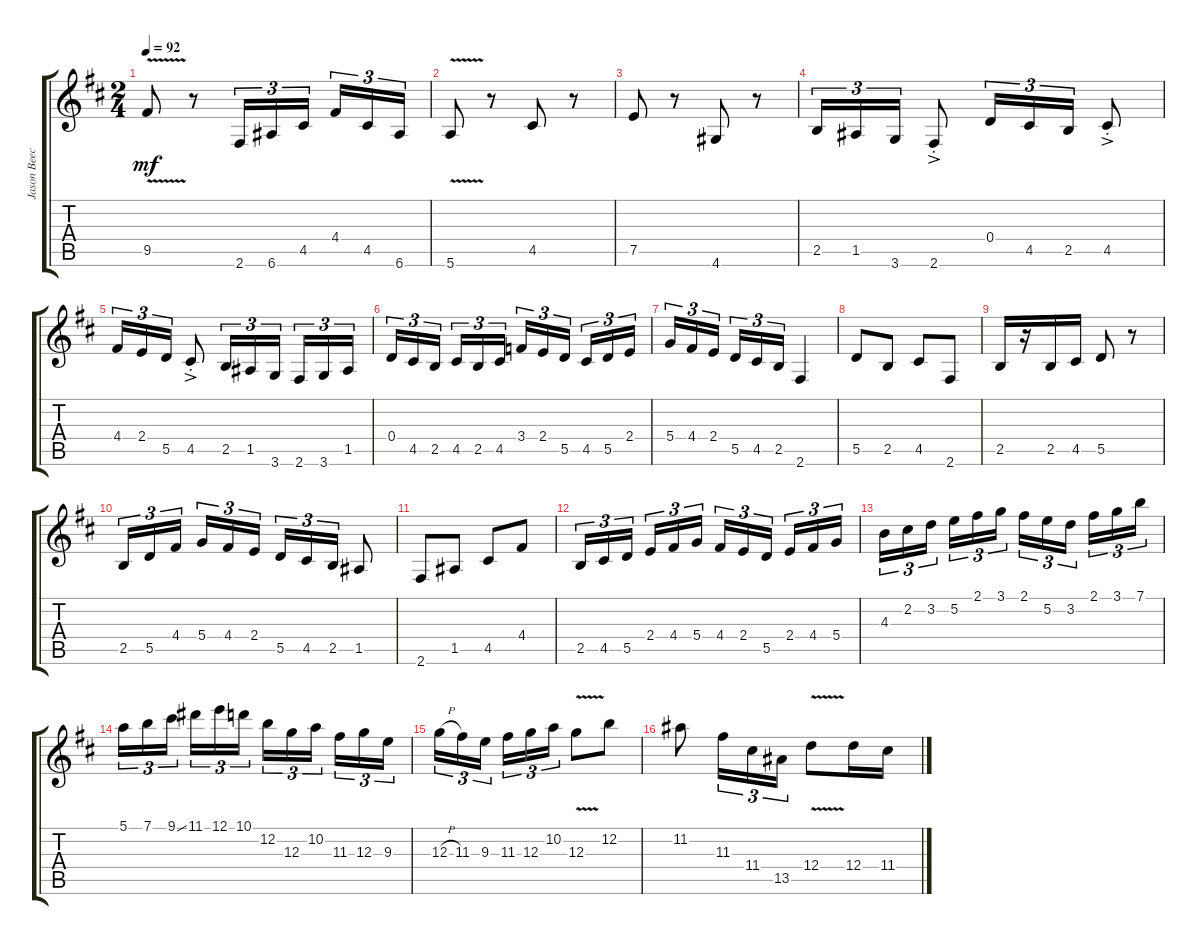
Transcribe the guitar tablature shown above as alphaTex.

\track ("Jason Beecker Lead 2" "Jason Beec") {instrument distortionguitar}
\staff {score tabs}
\tuning (E4 B3 G3 D3 A2 E2) {hide}
\ts (2 4)
\tempo 92
\clef g2
\ks d
9.5{v}.8{dy mf} r.8 2.6.16{tu (3 2)} 6.6.16{tu (3 2)} 4.5.16{tu (3 2) beam splitsecondary} 4.4.16{tu (3 2)} 4.5.16{tu (3 2)} 6.6.16{tu (3 2)} |
5.6{v}.8 r.8 4.5.8 r.8 |
7.5.8 r.8 4.6.8 r.8 |
2.5.16{tu (3 2)} 1.5.16{tu (3 2)} 3.6.16{tu (3 2)} 2.6{ac st}.8 0.4.16{tu (3 2)} 4.5.16{tu (3 2)} 2.5.16{tu (3 2)} 4.5{ac st}.8 |
4.4.16{tu (3 2)} 2.4.16{tu (3 2)} 5.5.16{tu (3 2)} 4.5{ac st}.8 2.5.16{tu (3 2)} 1.5.16{tu (3 2)} 3.6.16{tu (3 2) beam splitsecondary} 2.6.16{tu (3 2)} 3.6.16{tu (3 2)} 1.5.16{tu (3 2)} |
0.4.16{tu (3 2)} 4.5.16{tu (3 2)} 2.5.16{tu (3 2) beam splitsecondary} 4.5.16{tu (3 2)} 2.5.16{tu (3 2)} 4.5.16{tu (3 2)} 3.4.16{tu (3 2)} 2.4.16{tu (3 2)} 5.5.16{tu (3 2) beam splitsecondary} 4.5.16{tu (3 2)} 5.5.16{tu (3 2)} 2.4.16{tu (3 2)} |
5.4.16{tu (3 2)} 4.4.16{tu (3 2)} 2.4.16{tu (3 2) beam splitsecondary} 5.5.16{tu (3 2)} 4.5.16{tu (3 2)} 2.5.16{tu (3 2)} 2.6.4 |
5.5.8 2.5.8 4.5.8 2.6.8 |
2.5.16 r.16 2.5.16 4.5.16 5.5.8 r.8 |
2.5.16{tu (3 2)} 5.5.16{tu (3 2)} 4.4.16{tu (3 2) beam splitsecondary} 5.4.16{tu (3 2)} 4.4.16{tu (3 2)} 2.4.16{tu (3 2)} 5.5.16{tu (3 2)} 4.5.16{tu (3 2)} 2.5.16{tu (3 2)} 1.5.8 |
2.6.8 1.5.8 4.5.8 4.4.8 |
2.5.16{tu (3 2)} 4.5.16{tu (3 2)} 5.5.16{tu (3 2) beam splitsecondary} 2.4.16{tu (3 2)} 4.4.16{tu (3 2)} 5.4.16{tu (3 2)} 4.4.16{tu (3 2)} 2.4.16{tu (3 2)} 5.5.16{tu (3 2) beam splitsecondary} 2.4.16{tu (3 2)} 4.4.16{tu (3 2)} 5.4.16{tu (3 2)} |
4.3.16{tu (3 2)} 2.2.16{tu (3 2)} 3.2.16{tu (3 2) beam splitsecondary} 5.2.16{tu (3 2)} 2.1.16{tu (3 2)} 3.1.16{tu (3 2)} 2.1.16{tu (3 2)} 5.2.16{tu (3 2)} 3.2.16{tu (3 2) beam splitsecondary} 2.1.16{tu (3 2)} 3.1.16{tu (3 2)} 7.1.16{tu (3 2)} |
5.1.16{tu (3 2)} 7.1.16{tu (3 2)} 9.1{ss}.16{tu (3 2) beam splitsecondary} 11.1.16{tu (3 2)} 12.1.16{tu (3 2)} 10.1.16{tu (3 2)} 12.2.16{tu (3 2)} 12.3.16{tu (3 2)} 10.2.16{tu (3 2) beam splitsecondary} 11.3.16{tu (3 2)} 12.3.16{tu (3 2)} 9.3.16{tu (3 2)} |
12.3{h}.16{tu (3 2)} 11.3.16{tu (3 2)} 9.3.16{tu (3 2) beam splitsecondary} 11.3.16{tu (3 2)} 12.3.16{tu (3 2)} 10.2.16{tu (3 2)} 12.3{v}.8 12.2.8 |
11.2.8 11.3.16{tu (3 2)} 11.4.16{tu (3 2)} 13.5.16{tu (3 2)} 12.4{v}.8 12.4.16 11.4.16
